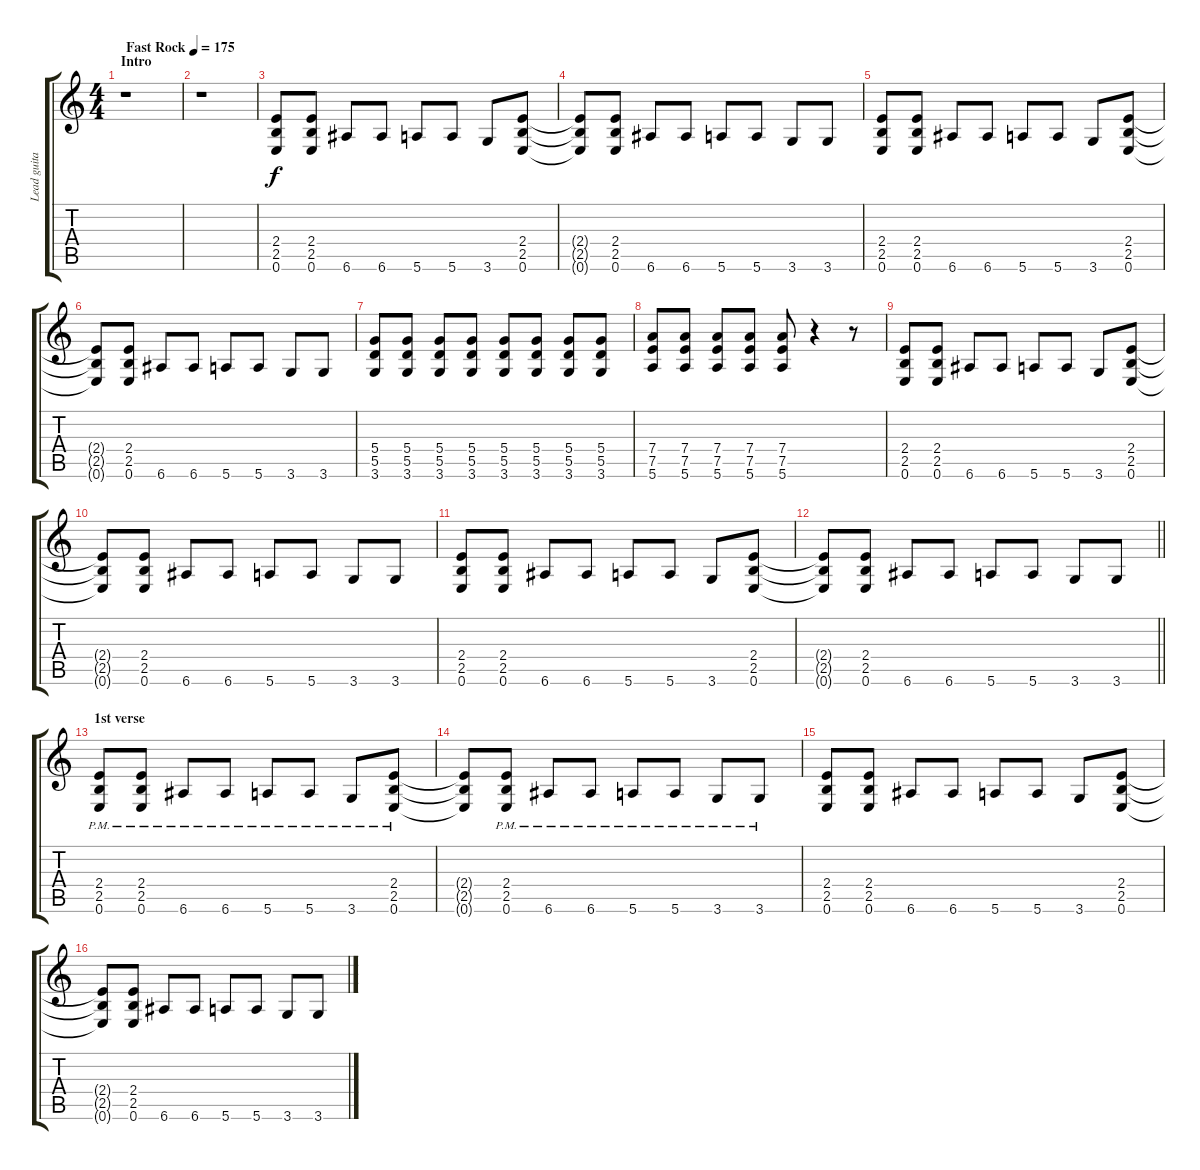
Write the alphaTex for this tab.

\track ("Lead guitar (Jacob Binzer)" "Lead guita") {instrument overdrivenguitar}
\staff {score tabs}
\tuning (E4 B3 G3 D3 A2 E2) {hide}
\ts (4 4)
\section ("" "Intro")
\tempo (175 "Fast Rock")
\clef g2
\ks c
r.1{dy f instrument overdrivenguitar} |
r.1 |
(2.4 2.5 0.6).8 (2.4 2.5 0.6).8 6.6.8 6.6.8 5.6.8 5.6.8 3.6.8 (2.4 2.5 0.6).8 |
(2.4{t} 2.5{t} 0.6{t}).8 (2.4 2.5 0.6).8 6.6.8 6.6.8 5.6.8 5.6.8 3.6.8 3.6.8 |
(2.4 2.5 0.6).8 (2.4 2.5 0.6).8 6.6.8 6.6.8 5.6.8 5.6.8 3.6.8 (2.4 2.5 0.6).8 |
(2.4{t} 2.5{t} 0.6{t}).8 (2.4 2.5 0.6).8 6.6.8 6.6.8 5.6.8 5.6.8 3.6.8 3.6.8 |
(5.4 5.5 3.6).8 (5.4 5.5 3.6).8 (5.4 5.5 3.6).8 (5.4 5.5 3.6).8 (5.4 5.5 3.6).8 (5.4 5.5 3.6).8 (5.4 5.5 3.6).8 (5.4 5.5 3.6).8 |
(7.4 7.5 5.6).8 (7.4 7.5 5.6).8 (7.4 7.5 5.6).8 (7.4 7.5 5.6).8 (7.4 7.5 5.6).8 r.4 r.8 |
(2.4 2.5 0.6).8 (2.4 2.5 0.6).8 6.6.8 6.6.8 5.6.8 5.6.8 3.6.8 (2.4 2.5 0.6).8 |
(2.4{t} 2.5{t} 0.6{t}).8 (2.4 2.5 0.6).8 6.6.8 6.6.8 5.6.8 5.6.8 3.6.8 3.6.8 |
(2.4 2.5 0.6).8 (2.4 2.5 0.6).8 6.6.8 6.6.8 5.6.8 5.6.8 3.6.8 (2.4 2.5 0.6).8 |
\barLineRight lightlight
(2.4{t} 2.5{t} 0.6{t}).8 (2.4 2.5 0.6).8 6.6.8 6.6.8 5.6.8 5.6.8 3.6.8 3.6.8 |
\section ("" "1st verse")
(2.4{pm} 2.5{pm} 0.6{pm}).8 (2.4{pm} 2.5{pm} 0.6{pm}).8 6.6{pm}.8 6.6{pm}.8 5.6{pm}.8 5.6{pm}.8 3.6{pm}.8 (2.4{pm} 2.5{pm} 0.6{pm}).8 |
(2.4{t} 2.5{t} 0.6{t}).8 (2.4{pm} 2.5{pm} 0.6{pm}).8 6.6{pm}.8 6.6{pm}.8 5.6{pm}.8 5.6{pm}.8 3.6{pm}.8 3.6{pm}.8 |
(2.4 2.5 0.6).8 (2.4 2.5 0.6).8 6.6.8 6.6.8 5.6.8 5.6.8 3.6.8 (2.4 2.5 0.6).8 |
(2.4{t} 2.5{t} 0.6{t}).8 (2.4 2.5 0.6).8 6.6.8 6.6.8 5.6.8 5.6.8 3.6.8 3.6.8
